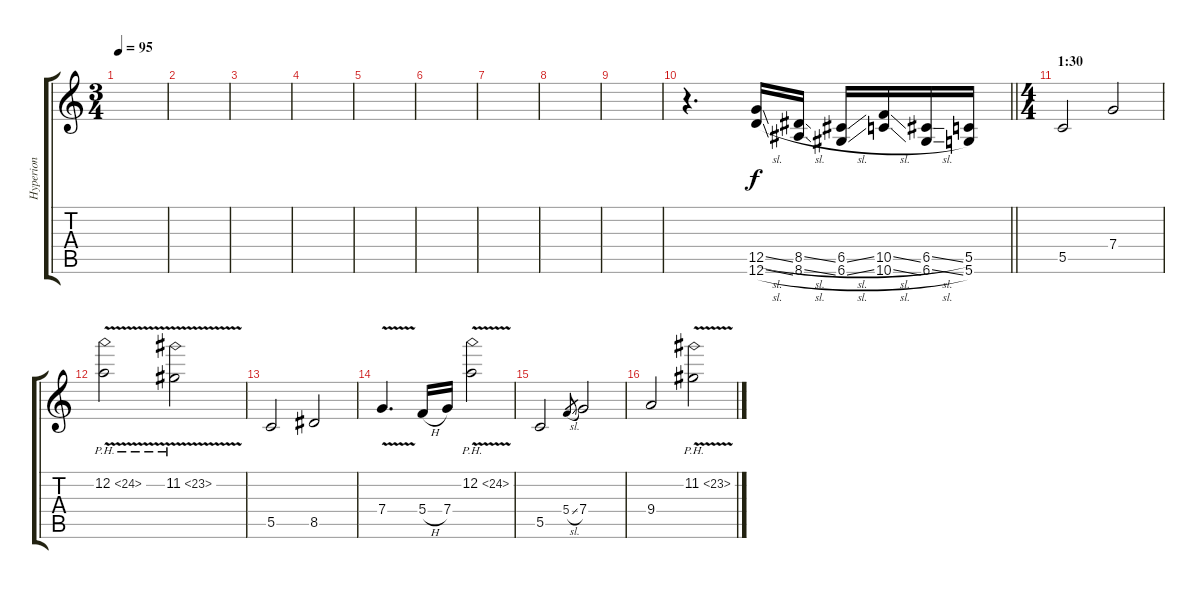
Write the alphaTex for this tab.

\track ("Hyperion" "Hyperion") {instrument distortionguitar}
\staff {score tabs}
\tuning (D4 A3 F3 C3 G2 D2) {hide}
\ts (3 4)
\tempo 95
\clef g2
\ks c
|
|
|
|
|
|
|
|
|
\barLineRight lightlight
r.4{d} (12.5{sl} 12.6{sl}).16 (8.5{sl} 8.6{sl}).16 (6.5{sl} 6.6{sl}).16 (10.5{sl} 10.6{sl}).16 (6.5{sl} 6.6{sl}).16 (5.5 5.6).16 |
\ts (4 4)
\section ("" "1:30")
5.5.2 7.4.2 |
12.2{ph 12 v}.2 11.2{ph 12 v}.2 |
5.5.2 8.5.2 |
7.4{v}.4{d} 5.4{h}.16 7.4.16 12.2{ph 12 v}.2 |
5.5.2 5.4{sl}.8{gr} 7.4.2 |
9.4.2 11.2{ph 12 v}.2
